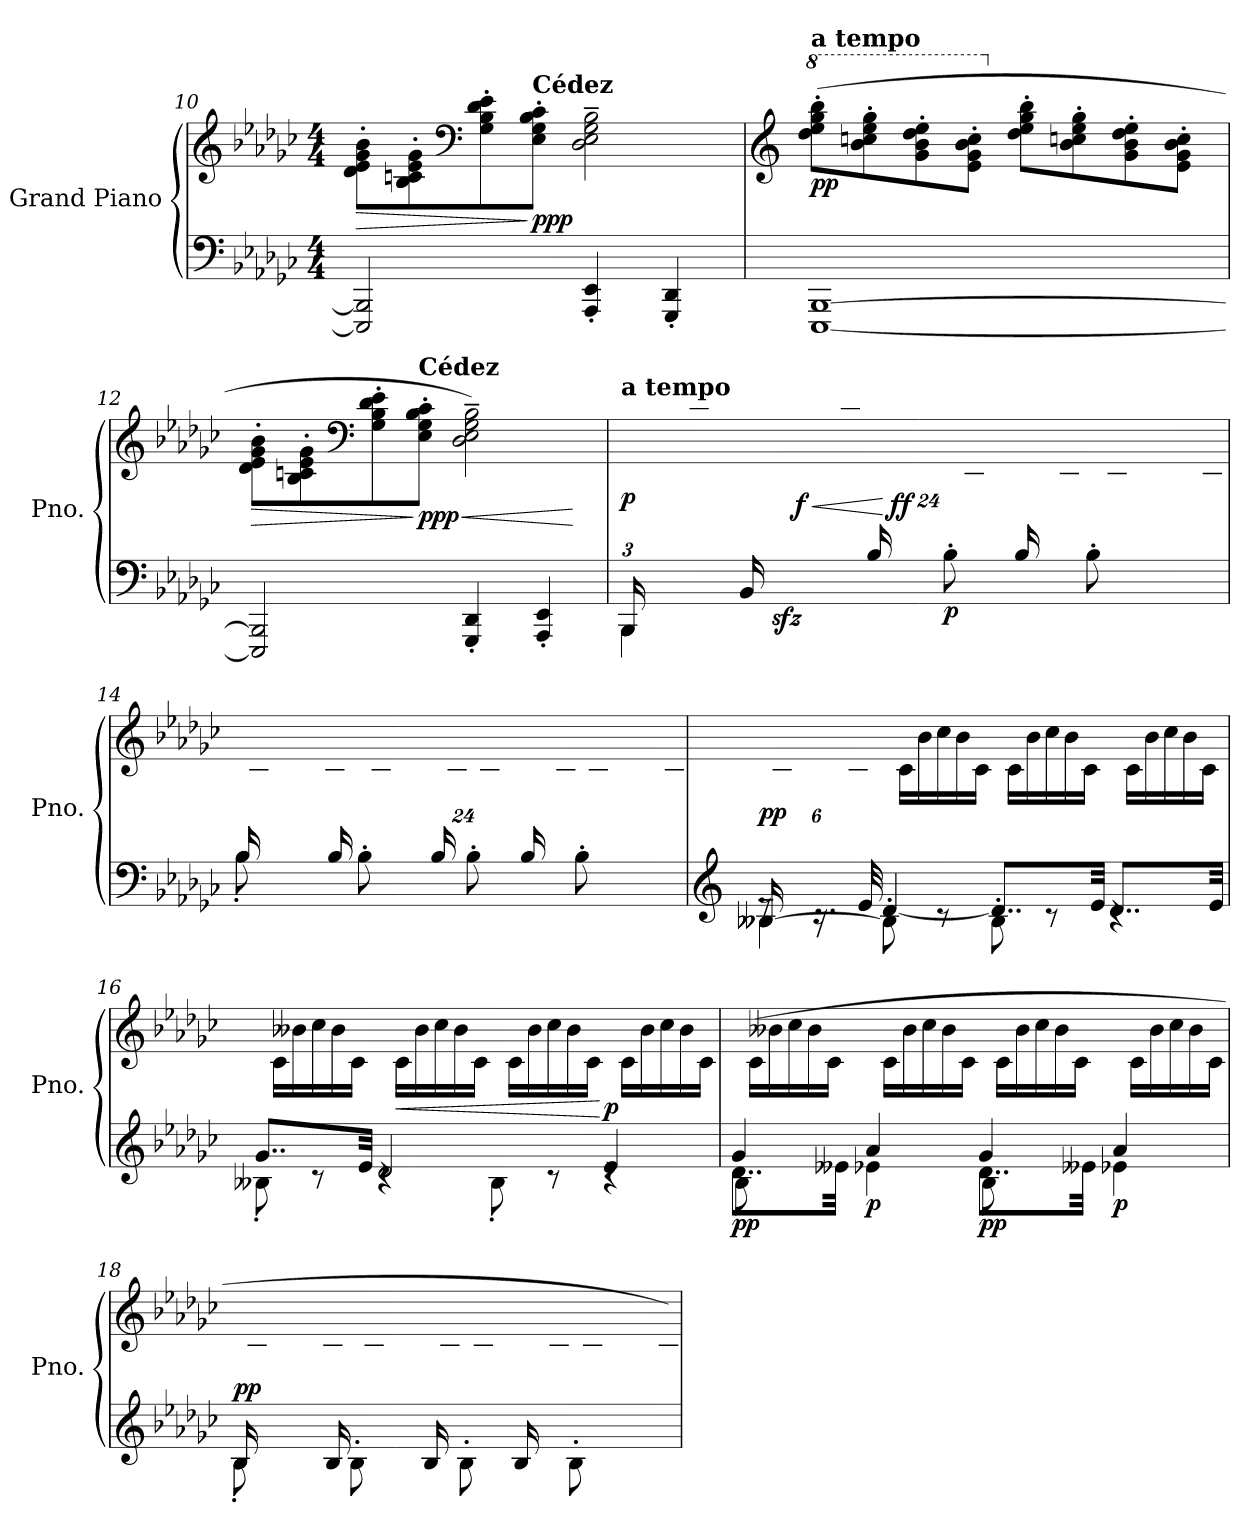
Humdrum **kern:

**kern	**kern	**dynam
*part1	*part1	*part1
*staff2	*staff1	*staff1/2
*I"Grand Piano	*	*
*I'Pno.	*	*
*clefF4	*clefG2	*
*k[b-e-a-d-g-c-]	*k[b-e-a-d-g-c-]	*
*M4/4	*M4/4	*
=10	=10	=10
!	!	!LO:HP:b
2EEE-/] 2BBB-/]	8d-\' 8e-\' 8g-\' 8b-\'L	>
.	8B-\' 8cn\' 8e-\' 8g-\'	.
*	*clefF4	*
.	8G-\' 8B-\' 8d-\' 8e-\'	.
!	!LO:TX:a:B:t=Cédez	!
!	!	!LO:DY:n=1:b
.	8E-\' 8G-\' 8B-\' 8c\'J	] ppp
*	*MM110	*
4AAA-/' 4EE-/'	2D-\~Z 2E-\~Z 2G-\~Z 2B-\~Z	.
*	*MM100	*
4GGG-/' 4DD-/'	.	.
=11	=11	=11
*	*clefG2	*
*	*8va	*
!	!LO:TX:a:B:t=a tempo	!
!	!	!LO:DY:b
[1EEE- [1BBB-	(>8ddd-\' 8eee-\' 8ggg-\' 8bbb-\'L	pp
.	8bb-\' 8cccn\' 8eee-\' 8ggg-\'	.
.	8gg-\' 8bb-\' 8ddd-\' 8eee-\'	.
.	8ee-\' 8gg-\' 8bb-\' 8ccc\'J	.
*	*X8va	*
.	8dd-\' 8ee-\' 8gg-\' 8bb-\'L	.
.	8b-\' 8ccn\' 8ee-\' 8gg-\'	.
.	8g-\' 8b-\' 8dd-\' 8ee-\'	.
.	8e-\' 8g-\' 8b-\' 8cc\'J	.
=12	=12	=12
!	!	!LO:HP:b
2EEE-/] 2BBB-/]	8d-\' 8e-\' 8g-\' 8b-\'L	>
.	8B-\' 8cn\' 8e-\' 8g-\'	.
*	*clefF4	*
.	8G-\' 8B-\' 8d-\' 8e-\'	.
!	!LO:TX:a:B:t=Cédez	!
!	!	!LO:HP:n=1:b
!	!	!LO:DY:n=1:b
.	8E-\' 8G-\' 8B-\' 8c\'J	] < ppp
*	*MM110	*
4GGG-/' 4DD-/'	2D-\~Z 2E-\~Z 2G-\~Z 2B-\~Z)	.
*	*MM100	*
4AAA-/' 4EE-/'	.	.
.	.	[
!!LO:LB:g=z
=13	=13	=13
*Xbrackettup	*	*
*^	*	*
!	!	!LO:TX:a:B:t=a tempo	!
!	!	!	!LO:DY:b
(>24BBB-/LL	4BBB-\	24ryy	p
24%5ryy	.	24C-\	.
.	.	24B-\	.
.	.	24c-\	.
.	.	24B-\	.
.	.	24C-\JJ	.
*Xtuplet	*	*	*
!	!	!	!LO:DY:b=2
24BB-/LL	4BB-\yy	24ryy	sfz
!	!	!	!LO:HP:b
!	!	!	!LO:DY:n=1:b
24%5ryy	.	24C-\	< f
.	.	24B-\	.
.	.	24c-\	.
.	.	24B-\	.
!	!	!	!LO:DY:n=2:b
.	.	24C-\JJ	[ ff
*	*	*clefG2	*
!	!	!	!LO:DY:n=3:b=2
24B-/LL	8B-'\	24ryy	p
24%5ryy	.	24c-\	.
.	.	24b-\	.
.	8ryy	24cc-\	.
.	.	24b-\	.
.	.	24c-\JJ	.
24B-/LL	8B-'\	24ryy	.
24%5ryy	.	24c-\	.
.	.	24b-\	.
.	8ryy	24cc-\	.
.	.	24b-\	.
.	.	24c-\JJ	.
=14	=14	=14	=14
24B-/LL	8B-'\	24ryy	.
24%5ryy	.	24c-\	.
.	.	24b-\	.
.	8ryy	24cc-\	.
.	.	24b-\	.
.	.	24c-\JJ	.
24B-/LL	8B-'\	24ryy	.
24%5ryy	.	24c-\	.
.	.	24b-\	.
.	8ryy	24cc-\	.
.	.	24b-\	.
.	.	24c-\JJ	.
24B-/LL	8B-'\	24ryy	.
24%5ryy	.	24c-\	.
.	.	24b-\	.
.	8ryy	24cc-\	.
.	.	24b-\	.
.	.	24c-\JJ	.
24B-/LL	8B-'\	24ryy	.
24%5ryy	.	24c-\	.
.	.	24b-\	.
.	8ryy	24cc-\	.
.	.	24b-\	.
.	.	24c-\JJ)	.
*v	*v	*	*
!!LO:PB:g=z
=15	=15	=15
*clefG2	*	*
*^	*	*
*	*^	*	*
!	!	!	!	!LO:DY:b
(>24B--X/LL	8re	[4B--X~\	24ryy	pp
24%23ryy	.	.	24c-\	.
.	.	.	24b--X\	.
.	16.rc	.	24cc-\	.
.	.	.	24b--\	.
.	.	.	24c-\JJ	.
.	32e-/	.	.	.
*	*	*	*Xtuplet	*
.	[4d-/	8B--'\]	24ryy	.
.	.	.	24c-\LL	.
.	.	.	24b--\	.
.	.	8rc	24cc-\	.
.	.	.	24b--\	.
.	.	.	24c-\JJ	.
.	8..d-/L]	8B--'\	24ryy	.
.	.	.	24c-\LL	.
.	.	.	24b--\	.
.	.	8rc	24cc-\	.
.	.	.	24b--\	.
.	.	.	24c-\JJ	.
.	32e-/Jkk	.	.	.
.	8..d-/L	4rc	24ryy	.
.	.	.	24c-\LL	.
.	.	.	24b--\	.
.	.	.	24cc-\	.
.	.	.	24b--\	.
.	.	.	24c-\JJ	.
.	32e-/Jkk	.	.	.
*	*v	*v	*	*
=16	=16	=16	=16
8..g-/L	8B--X'\	24ryy	.
.	.	24c-\LL	.
.	.	24b--X\	.
.	8rc	24cc-\	.
.	.	24b--\	.
.	.	24c-\JJ	.
32e-/Jkk	.	.	.
2d-/	4rc	24ryy	.
!	!	!	!LO:HP:b
.	.	24c-\LL	<
.	.	24b--\	.
.	.	24cc-\	.
.	.	24b--\	.
.	.	24c-\JJ	.
.	8B--'\	24ryy	.
.	.	24c-\LL	.
.	.	24b--\	.
.	8rc	24cc-\	.
.	.	24b--\	.
.	.	24c-\JJ	.
!	!	!	!LO:DY:n=1:b
4e-/	4rc	24ryy	[ p
.	.	24c-\LL	.
.	.	24b--\	.
.	.	24cc-\	.
.	.	24b--\	.
.	.	24c-\JJ)	.
!!LO:LB:g=z
=17	=17	=17	=17
*	*^	*	*
!	!	!	!	!LO:DY:b=2
4g-/	8..d-\L	8B-\	24ryy	pp
.	.	.	(>24c-\LL	.
.	.	.	24b--X\	.
.	.	4.ryy	24cc-\	.
.	.	.	24b--\	.
.	.	.	24c-\JJ	.
.	32e--X\Jkk	.	.	.
!	!	!	!	!LO:DY:b=2
4a-/	4e-X\	.	24ryy	p
.	.	.	24c-\LL	.
.	.	.	24b--\	.
.	.	.	24cc-\	.
.	.	.	24b--\	.
.	.	.	24c-\JJ	.
!	!	!	!	!LO:DY:b=2
4g-/	8..d-\L	8B-\	24ryy	pp
.	.	.	24c-\LL	.
.	.	.	24b--\	.
.	.	4.ryy	24cc-\	.
.	.	.	24b--\	.
.	.	.	24c-\JJ	.
.	32e--X\Jkk	.	.	.
!	!	!	!	!LO:DY:b=2
4a-/	4e-X\	.	24ryy	p
.	.	.	24c-\LL	.
.	.	.	24b--\	.
.	.	.	24cc-\	.
.	.	.	24b--\	.
.	.	.	24c-\JJ	.
*	*v	*v	*	*
=18	=18	=18	=18
!	!	!	!LO:DY:b
24B-/LL	8B-'\	24ryy	pp
24%5ryy	.	24c-\	.
.	.	24b-\	.
.	8ryy	24cc-\	.
.	.	24b-\	.
.	.	24c-\JJ	.
24B-/LL	8B-'\	24ryy	.
24%5ryy	.	24c-\	.
.	.	24b-\	.
.	8ryy	24cc-\	.
.	.	24b-\	.
.	.	24c-\JJ	.
24B-/LL	8B-'\	24ryy	.
24%5ryy	.	24c-\	.
.	.	24b-\	.
.	8ryy	24cc-\	.
.	.	24b-\	.
.	.	24c-\JJ	.
24B-/LL	8B-'\	24ryy	.
24%5ryy	.	24c-\	.
.	.	24b-\	.
.	8ryy	24cc-\	.
.	.	24b-\	.
.	.	24c-\JJ)	.
*v	*v	*	*
=	=	=
*-	*-	*-
